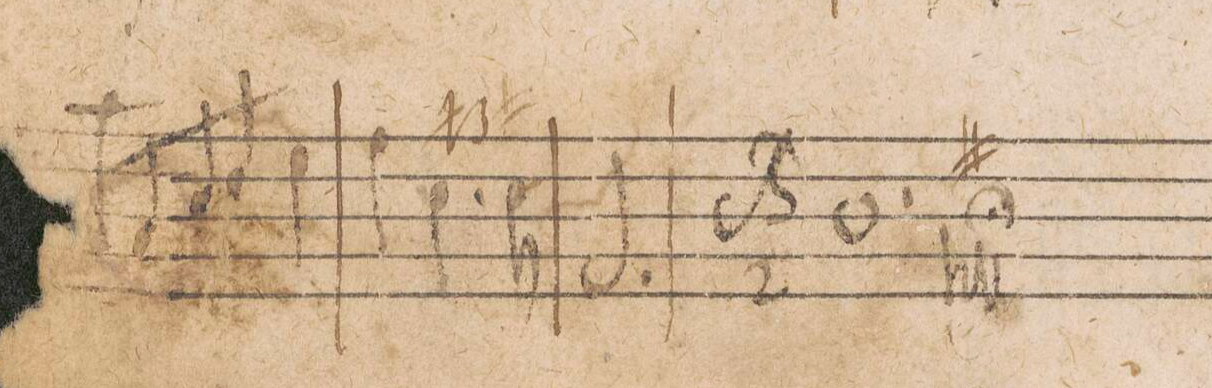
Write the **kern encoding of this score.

**kern	**text	**fba
*I"Baſso.	*	*
*clefF4	*	*
*k[]	*	*
*met(C|)	*	*
*M3/4	*	*
8c\L	.	.
8C/	.	.
8E/	.	.
8F/J	.	.
4G\	.	.
=157-	=157-	=157-
4A\	.	.
4.E\	.	4
.	.	3
8E\	.	#
=158-	=158-	=158-
2.AA/	.	.
=159-	=159-	=159-
*M3/2	*	*
1.D	.	.
=160-	=160-	=160-
0AAl;;	.	#
==	==	==
*-	*-	*-
